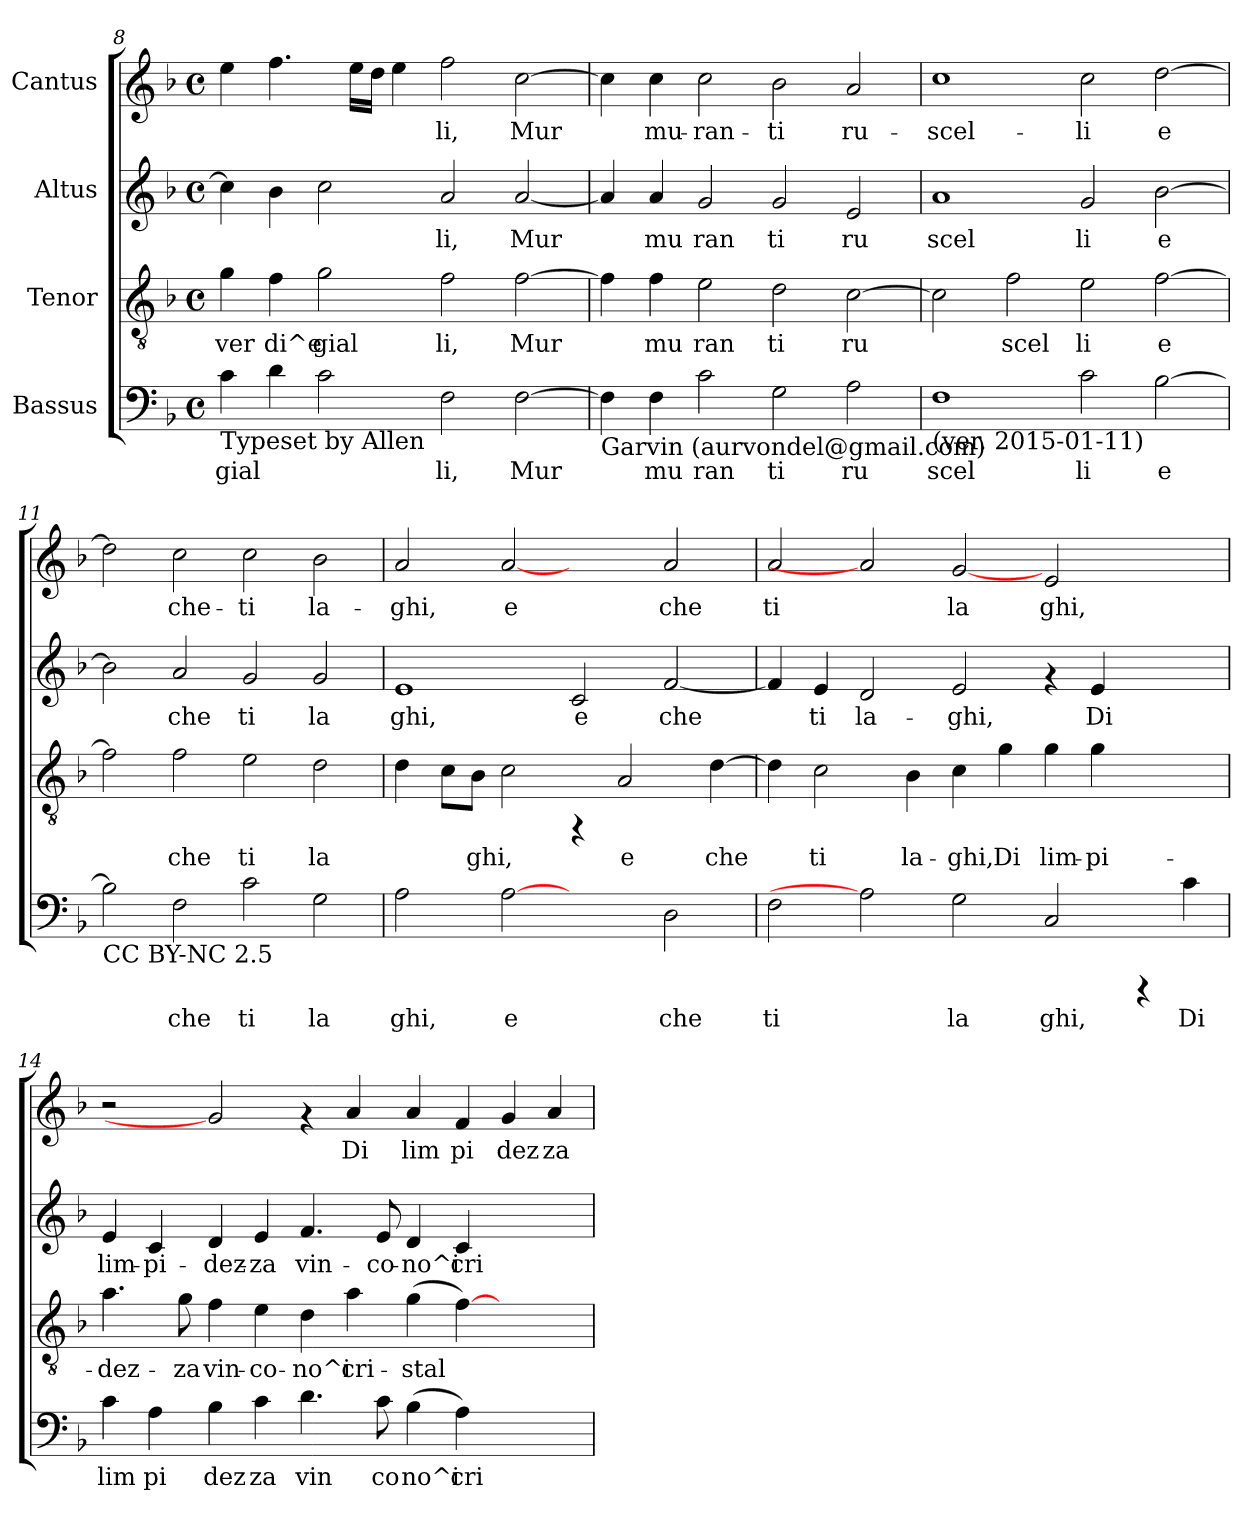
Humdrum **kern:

**kern	**text	**kern	**text	**kern	**text	**kern	**text
*part4	*part4	*part3	*part3	*part2	*part2	*part1	*part1
*staff4	*staff4	*staff3	*staff3	*staff2	*staff2	*staff1	*staff1
*I"Bassus	*	*I"Tenor	*	*I"Altus	*	*I"Cantus	*
*clefF4	*	*clefGv2	*	*clefG2	*	*clefG2	*
*k[b-]	*	*k[b-]	*	*k[b-]	*	*k[b-]	*
*F:	*	*F:	*	*F:	*	*F:	*
*M4/4	*	*M4/4	*	*M4/4	*	*M4/4	*
*met(c)	*	*met(c)	*	*met(c)	*	*met(c)	*
=8	=8	=8	=8	=8	=8	=8	=8
!LO:TX:b:t=Typeset by Allen	!	!	!	!	!	!	!
!	!LO:LY:b	!	!LO:LY:b	!	!LO:LY:b	!	!LO:LY:b
4c\	gial	4g\	ver	4cc\]	.	4ee\	--
!	!LO:LY:b	!	!LO:LY:b	!	!LO:LY:b	!	!LO:LY:b
4d\	.	4f\	di^e	4b-\	.	4.ff\	--
!	!LO:LY:b	!	!LO:LY:b	!	!LO:LY:b	!	!
2c\	.	2g\	gial	2cc\	.	.	.
!	!	!	!	!	!	!	!LO:LY:b
.	.	.	.	.	.	16ee\L	--
!	!	!	!	!	!	!	!LO:LY:b
.	.	.	.	.	.	16dd\J	--
!	!	!	!	!	!	!	!LO:LY:b
.	.	.	.	.	.	4ee\	--
!	!LO:LY:b	!	!LO:LY:b	!	!LO:LY:b	!	!LO:LY:b
2F\	li,	2f\	li,	2a/	li,	2ff\	-li,
!	!LO:LY:b	!	!LO:LY:b	!	!LO:LY:b	!	!LO:LY:b
[>2F\	Mur	[>2f\	Mur	[<2a/	Mur	[>2cc\	Mur-
=9	=9	=9	=9	=9	=9	=9	=9
!LO:TX:b:t=Garvin (aurvondel@gmail.com)	!	!	!	!	!	!	!
!	!LO:LY:b	!	!LO:LY:b	!	!LO:LY:b	!	!LO:LY:b
4F\]	.	4f\]	.	4a/]	.	4cc\]	--
!	!LO:LY:b	!	!LO:LY:b	!	!LO:LY:b	!	!LO:LY:b
4F\	mu	4f\	mu	4a/	mu	4cc\	-mu-
!	!LO:LY:b	!	!LO:LY:b	!	!LO:LY:b	!	!LO:LY:b
2c\	ran	2e\	ran	2g/	ran	2cc\	-ran-
!	!LO:LY:b	!	!LO:LY:b	!	!LO:LY:b	!	!LO:LY:b
2G\	ti	2d\	ti	2g/	ti	2b-\	-ti
!	!LO:LY:b	!	!LO:LY:b	!	!LO:LY:b	!	!LO:LY:b
2A\	ru	[>2c\	ru	2e/	ru	2a/	ru-
=10	=10	=10	=10	=10	=10	=10	=10
!LO:TX:b:t=(ver. 2015-01-11)	!	!	!	!	!	!	!
!	!LO:LY:b	!	!LO:LY:b	!	!LO:LY:b	!	!LO:LY:b
1F	scel	2c\]	.	1a	scel	1cc	-scel-
!	!	!	!LO:LY:b	!	!	!	!
.	.	2f\	scel	.	.	.	.
!	!LO:LY:b	!	!LO:LY:b	!	!LO:LY:b	!	!LO:LY:b
2c\	li	2e\	li	2g/	li	2cc\	-li
!	!LO:LY:b	!	!LO:LY:b	!	!LO:LY:b	!	!LO:LY:b
[>2B-\	e	[>2f\	e	[>2b-\	e	[>2dd\	e
=11	=11	=11	=11	=11	=11	=11	=11
!LO:TX:b:t=CC BY-NC 2.5	!	!	!	!	!	!	!
!	!LO:LY:b	!	!LO:LY:b	!	!LO:LY:b	!	!LO:LY:b
2B-\]	.	2f\]	.	2b-\]	.	2dd\]	.
!	!LO:LY:b	!	!LO:LY:b	!	!LO:LY:b	!	!LO:LY:b
2F\	che	2f\	che	2a/	che	2cc\	che-
!	!LO:LY:b	!	!LO:LY:b	!	!LO:LY:b	!	!LO:LY:b
2c\	ti	2e\	ti	2g/	ti	2cc\	-ti
!	!LO:LY:b	!	!LO:LY:b	!	!LO:LY:b	!	!LO:LY:b
2G\	la	2d\	la	2g/	la	2b-\	la-
!!LO:PB:g=z
=12	=12	=12	=12	=12	=12	=12	=12
!	!LO:LY:b	!	!LO:LY:b	!	!LO:LY:b	!	!LO:LY:b
2A\	ghi,	4d\	.	1e	ghi,	2a/	-ghi,
!	!	!	!LO:LY:b	!	!	!	!
.	.	8c\L	.	.	.	.	.
!	!	!	!LO:LY:b	!	!	!	!
.	.	8B-\J	ghi,	.	.	.	.
!	!LO:LY:b	!	!LO:LY:b	!	!	!	!LO:LY:b
[2A	e	2c\	.	.	.	[2a	e
!	!	!	!	!	!LO:LY:b	!	!
2ryy	.	4rFF	.	2c/	e	2ryy	.
!	!	!	!LO:LY:b	!	!	!	!
.	.	2A/	e	.	.	.	.
!	!LO:LY:b	!	!	!	!LO:LY:b	!	!LO:LY:b
2D\	che	.	.	[<2f/	che-	2a/	che
!	!	!	!LO:LY:b	!	!	!	!
.	.	[>4d\	che-	.	.	.	.
=13	=13	=13	=13	=13	=13	=13	=13
!	!LO:LY:b	!	!LO:LY:b	!	!LO:LY:b	!	!LO:LY:b
2F\	ti	4d\]	--	4f/]	--	2a/	ti
!	!	!	!LO:LY:b	!	!LO:LY:b	!	!
.	.	2c\	-ti	4e/	-ti	.	.
!	!	!	!	!	!LO:LY:b	!	!
2A]	.	.	.	2d/	la-	2a]	.
!	!	!	!LO:LY:b	!	!	!	!
.	.	4B-\	la-	.	.	.	.
!	!LO:LY:b	!	!LO:LY:b	!	!LO:LY:b	!	!LO:LY:b
2G\	la	4c\	-ghi,	2e/	-ghi,	[2g	la
!	!	!	!LO:LY:b	!	!	!	!
.	.	4g\	Di	.	.	.	.
!	!LO:LY:b	!	!LO:LY:b	!	!	!	!LO:LY:b
2C/	ghi,	4g\	lim-	4rf	.	2e/	ghi,
!	!	!	!LO:LY:b	!	!LO:LY:b	!	!
.	.	4g\	-pi-	4e/	Di	.	.
4rCCC	.	2ryy	.	2ryy	.	2ryy	.
!	!LO:LY:b	!	!	!	!	!	!
4c\	Di	.	.	.	.	.	.
=14	=14	=14	=14	=14	=14	=14	=14
!	!LO:LY:b	!	!LO:LY:b	!	!LO:LY:b	!	!
4c\	lim	4.a\	-dez-	4e/	lim-	2r	.
!	!LO:LY:b	!	!	!	!LO:LY:b	!	!
4A\	pi	.	.	4c/	-pi-	.	.
!	!	!	!LO:LY:b	!	!	!	!
.	.	8g\	-za	.	.	.	.
!	!LO:LY:b	!	!LO:LY:b	!	!LO:LY:b	!	!
4B-\	dez	4f\	vin-	4d/	-dez-	2g]	.
!	!LO:LY:b	!	!LO:LY:b	!	!LO:LY:b	!	!
4c\	za	4e\	-co-	4e/	-za	.	.
!	!LO:LY:b	!	!LO:LY:b	!	!LO:LY:b	!	!
4.d\	vin	4d\	-no^i	4.f/	vin-	4rf	.
!	!	!	!LO:LY:b	!	!	!	!LO:LY:b
.	.	4a\	cri-	.	.	4a/	Di
!	!LO:LY:b	!	!	!	!LO:LY:b	!	!
8c\	co	.	.	8e/	-co-	.	.
!	!LO:LY:b	!	!LO:LY:b	!	!LO:LY:b	!	!LO:LY:b
(<4B-\	no^i	(>4g\	-stal-	4d/	-no^i	4a/	lim
!	!LO:LY:b	!	!LO:LY:b	!	!LO:LY:b	!	!LO:LY:b
4A\)	cri	[>4f\)	--	4c/	cri-	4f/	pi
!	!	!	!	!	!	!	!LO:LY:b
2ryy	.	2ryy	.	2ryy	.	4g/	dez
!	!	!	!	!	!	!	!LO:LY:b
.	.	.	.	.	.	4a/	za
=	=	=	=	=	=	=	=
*-	*-	*-	*-	*-	*-	*-	*-
